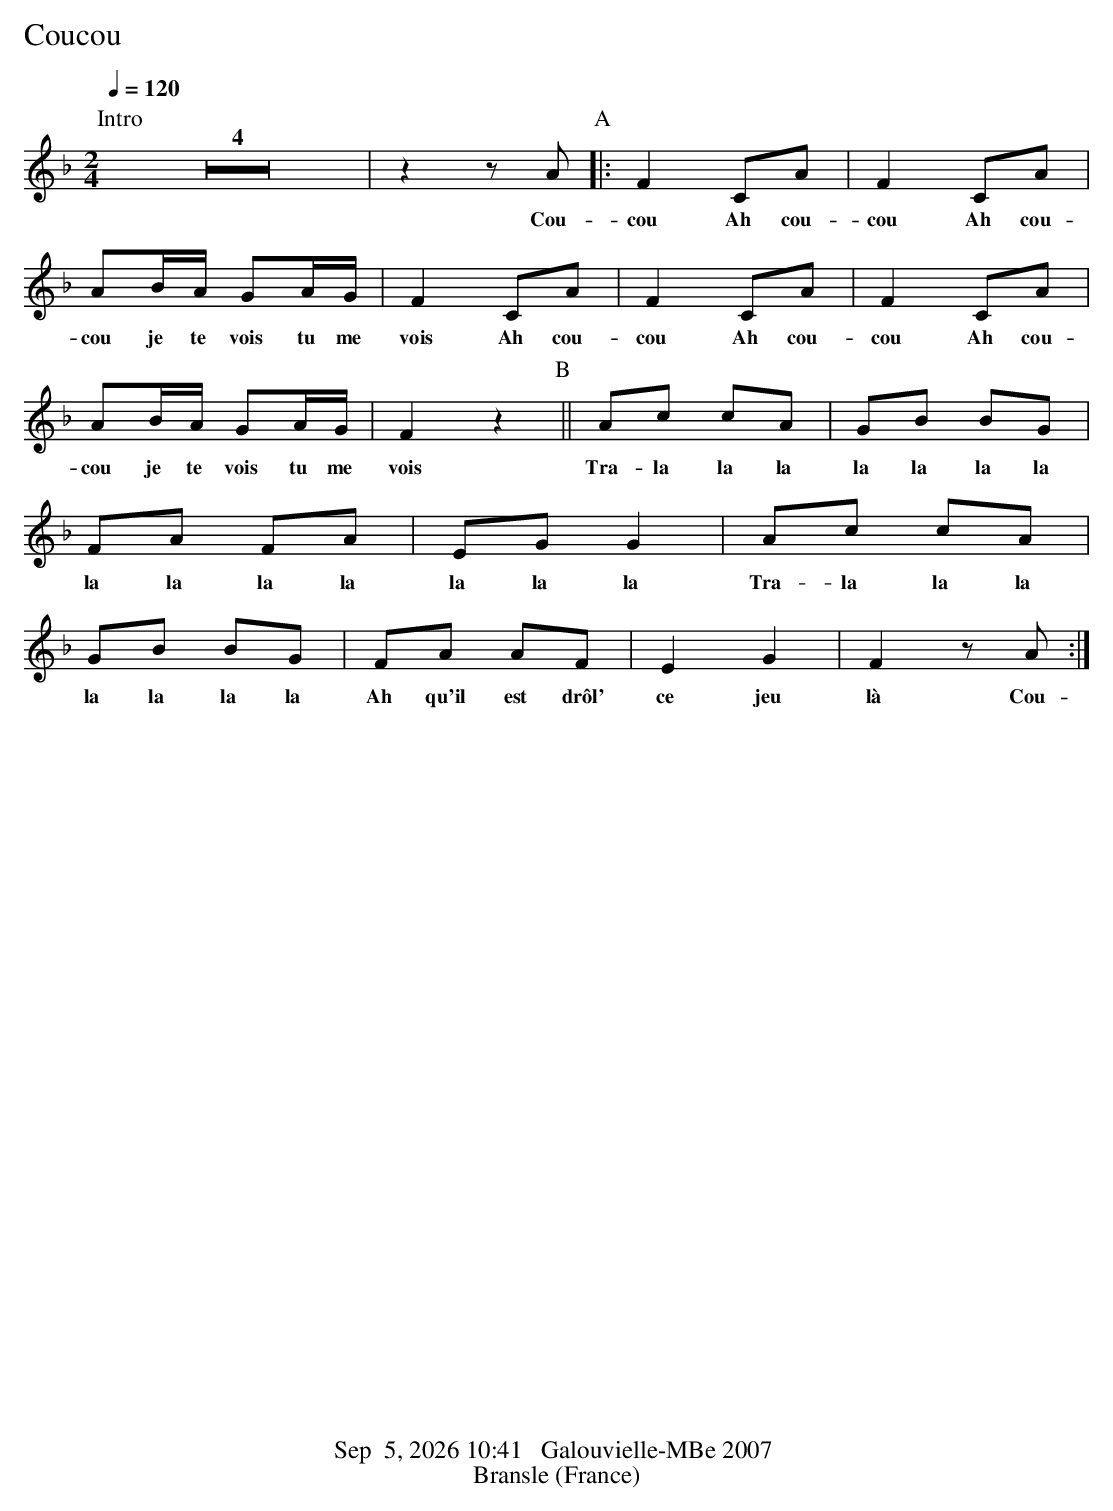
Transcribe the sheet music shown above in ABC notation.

X:1
T:Coucou
M:2/4
L:1/8
Q:1/4=120
K:F
P:Intro
Z4 | z2 zA [P:A] |: F2CA | F2 CA |
w:Cou-cou Ah cou-cou Ah cou-
AB/A/ GA/G/ | F2 CA | F2 CA | F2 CA |
w:cou je te vois tu me vois Ah cou-cou Ah cou-cou Ah cou-
AB/A/ GA/G/ | F2 z2 [P:B] || Ac cA | GB BG |
w:cou je te vois tu me vois Tra-la la la la la la la
FA FA | EG G2 | Ac cA |
w:la la la la la la la  Tra-la la la
GB BG | FA AF | E2G2 | F2 zA :|
w:la la la la Ah qu'il est drôl' ce jeu là Cou-
